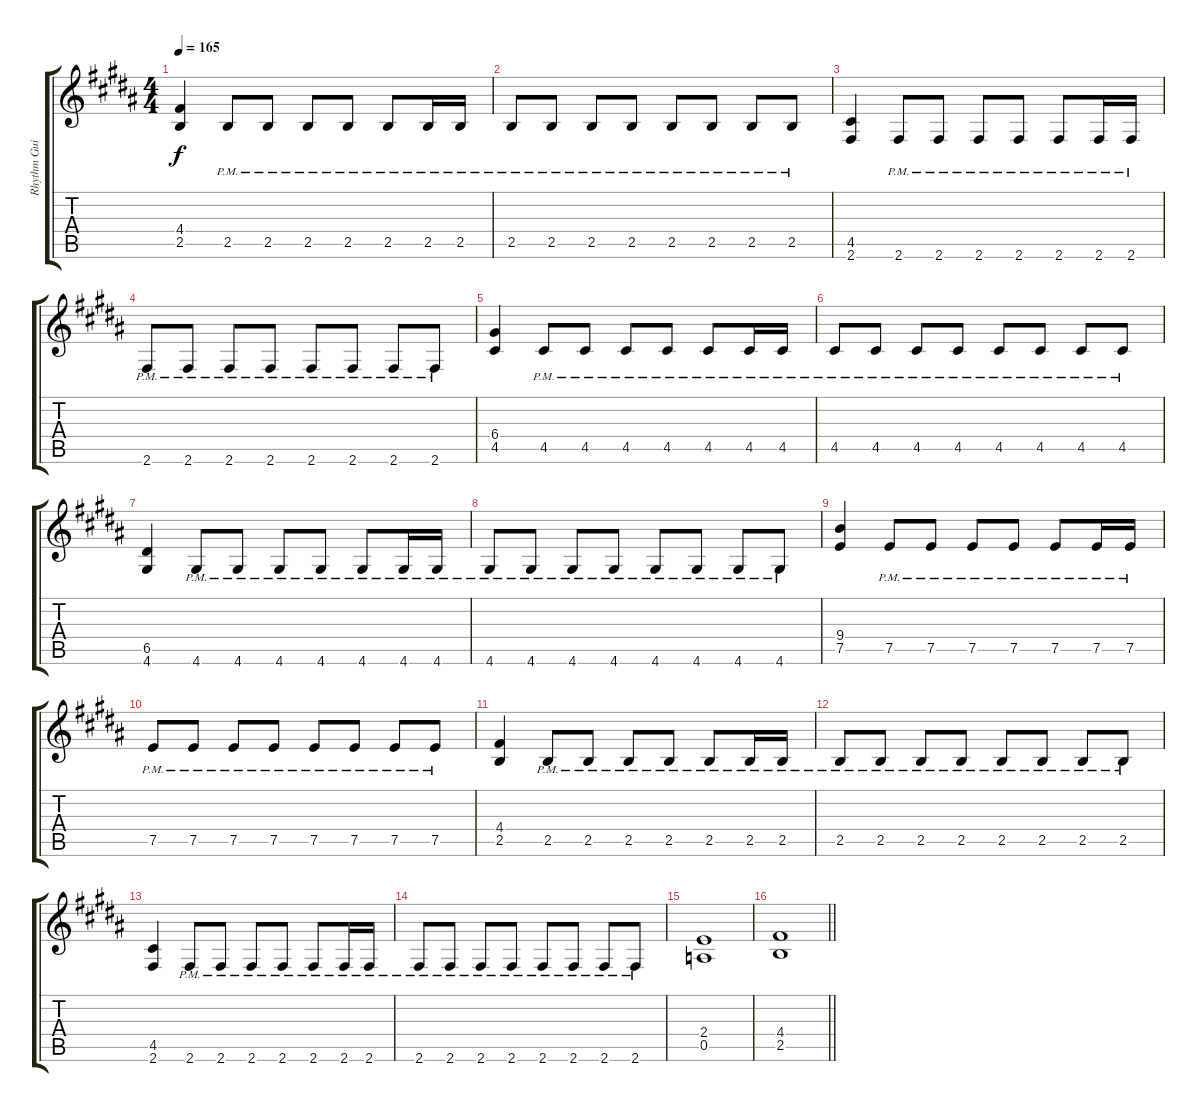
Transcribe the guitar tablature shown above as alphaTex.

\track ("Rhythm Guitar 2: Tapani Kangas" "Rhythm Gui") {instrument distortionguitar}
\staff {score tabs}
\tuning (E4 B3 G3 D3 A2 E2) {hide}
\ts (4 4)
\section ("" "")
\tempo 165
\clef g2
\ks g#minor
(4.4 2.5).4{dy f} 2.5{pm}.8 2.5{pm}.8 2.5{pm}.8 2.5{pm}.8 2.5{pm}.8 2.5{pm}.16 2.5{pm}.16 |
2.5{pm}.8 2.5{pm}.8 2.5{pm}.8 2.5{pm}.8 2.5{pm}.8 2.5{pm}.8 2.5{pm}.8 2.5{pm}.8 |
(4.5 2.6).4 2.6{pm}.8 2.6{pm}.8 2.6{pm}.8 2.6{pm}.8 2.6{pm}.8 2.6{pm}.16 2.6{pm}.16 |
2.6{pm}.8 2.6{pm}.8 2.6{pm}.8 2.6{pm}.8 2.6{pm}.8 2.6{pm}.8 2.6{pm}.8 2.6{pm}.8 |
(6.4 4.5).4 4.5{pm}.8 4.5{pm}.8 4.5{pm}.8 4.5{pm}.8 4.5{pm}.8 4.5{pm}.16 4.5{pm}.16 |
4.5{pm}.8 4.5{pm}.8 4.5{pm}.8 4.5{pm}.8 4.5{pm}.8 4.5{pm}.8 4.5{pm}.8 4.5{pm}.8 |
(6.5 4.6).4 4.6{pm}.8 4.6{pm}.8 4.6{pm}.8 4.6{pm}.8 4.6{pm}.8 4.6{pm}.16 4.6{pm}.16 |
4.6{pm}.8 4.6{pm}.8 4.6{pm}.8 4.6{pm}.8 4.6{pm}.8 4.6{pm}.8 4.6{pm}.8 4.6{pm}.8 |
(9.4 7.5).4 7.5{pm}.8 7.5{pm}.8 7.5{pm}.8 7.5{pm}.8 7.5{pm}.8 7.5{pm}.16 7.5{pm}.16 |
7.5{pm}.8 7.5{pm}.8 7.5{pm}.8 7.5{pm}.8 7.5{pm}.8 7.5{pm}.8 7.5{pm}.8 7.5{pm}.8 |
(4.4 2.5).4 2.5{pm}.8 2.5{pm}.8 2.5{pm}.8 2.5{pm}.8 2.5{pm}.8 2.5{pm}.16 2.5{pm}.16 |
2.5{pm}.8 2.5{pm}.8 2.5{pm}.8 2.5{pm}.8 2.5{pm}.8 2.5{pm}.8 2.5{pm}.8 2.5{pm}.8 |
(4.5 2.6).4 2.6{pm}.8 2.6{pm}.8 2.6{pm}.8 2.6{pm}.8 2.6{pm}.8 2.6{pm}.16 2.6{pm}.16 |
2.6{pm}.8 2.6{pm}.8 2.6{pm}.8 2.6{pm}.8 2.6{pm}.8 2.6{pm}.8 2.6{pm}.8 2.6{pm}.8 |
(2.4 0.5).1 |
\barLineRight lightlight
(4.4 2.5).1
